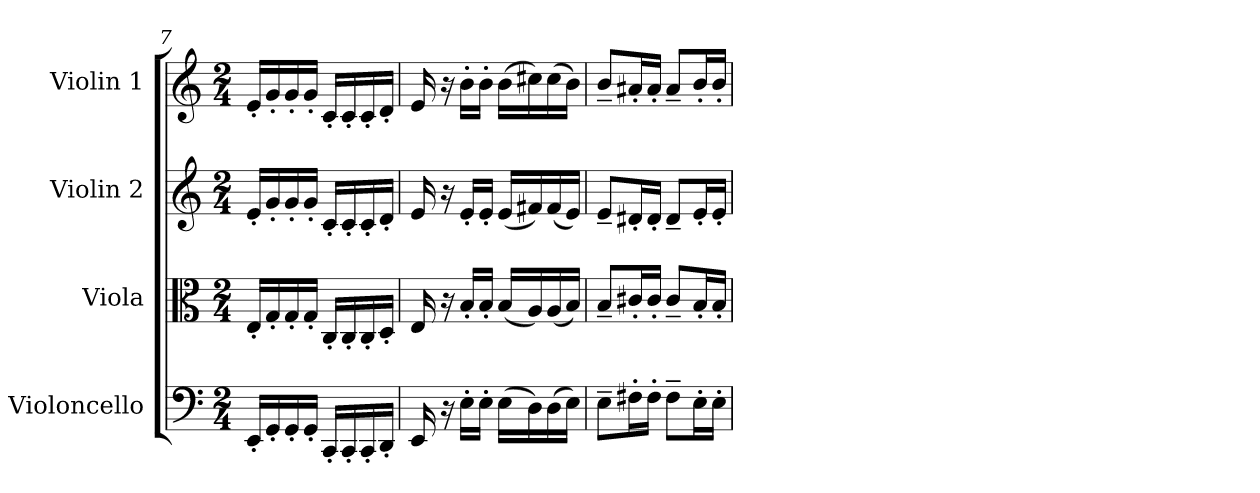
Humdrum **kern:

**kern	**kern	**kern	**kern
*part4	*part3	*part2	*part1
*staff4	*staff3	*staff2	*staff1
*I"Violoncello	*I"Viola	*I"Violin 2	*I"Violin 1
*I'Vc	*I'Vla	*I'Vln	*I'Vln
!!LO:LB:g=z
*clefF4	*clefC3	*clefG2	*clefG2
*k[]	*k[]	*k[]	*k[]
*M2/4	*M2/4	*M2/4	*M2/4
=7	=7	=7	=7
16EE'/LL	16E'/LL	16e'/LL	16e'/LL
16GG'/	16G'/	16g'/	16g'/
16GG'/	16G'/	16g'/	16g'/
16GG'/JJ	16G'/JJ	16g'/JJ	16g'/JJ
16CC'/LL	16C'/LL	16c'/LL	16c'/LL
16CC'/	16C'/	16c'/	16c'/
16CC'/	16C'/	16c'/	16c'/
16DD'/JJ	16D'/JJ	16d'/JJ	16d'/JJ
=8	=8	=8	=8
16EE/	16E/	16e/	16e/
16r	16r	16r	16r
16E'\LL	16B'/LL	16e'/LL	16b'\LL
16E'\JJ	16B'/JJ	16e'/JJ	16b'\JJ
(16E\LL	(16B/LL	(16e/LL	(16b\LL
16D\)	16A/)	16f#X/)	16cc#X\)
(16D\	(16A/	(16f#/	(16cc#\
16E\JJ)	16B/JJ)	16e/JJ)	16b\JJ)
=9	=9	=9	=9
8E~\L	8B~/L	8e~/L	8b~/L
16F#X'\L	16c#X'/L	16d#X'/L	16a#X'/L
16F#'\JJ	16c#'/JJ	16d#'/JJ	16a#'/JJ
8F#~\L	8c#~/L	8d#~/L	8a#~/L
16E'\L	16B'/L	16e'/L	16b'/L
16E'\JJ	16B'/JJ	16e'/JJ	16b'/JJ
=	=	=	=
*-	*-	*-	*-
